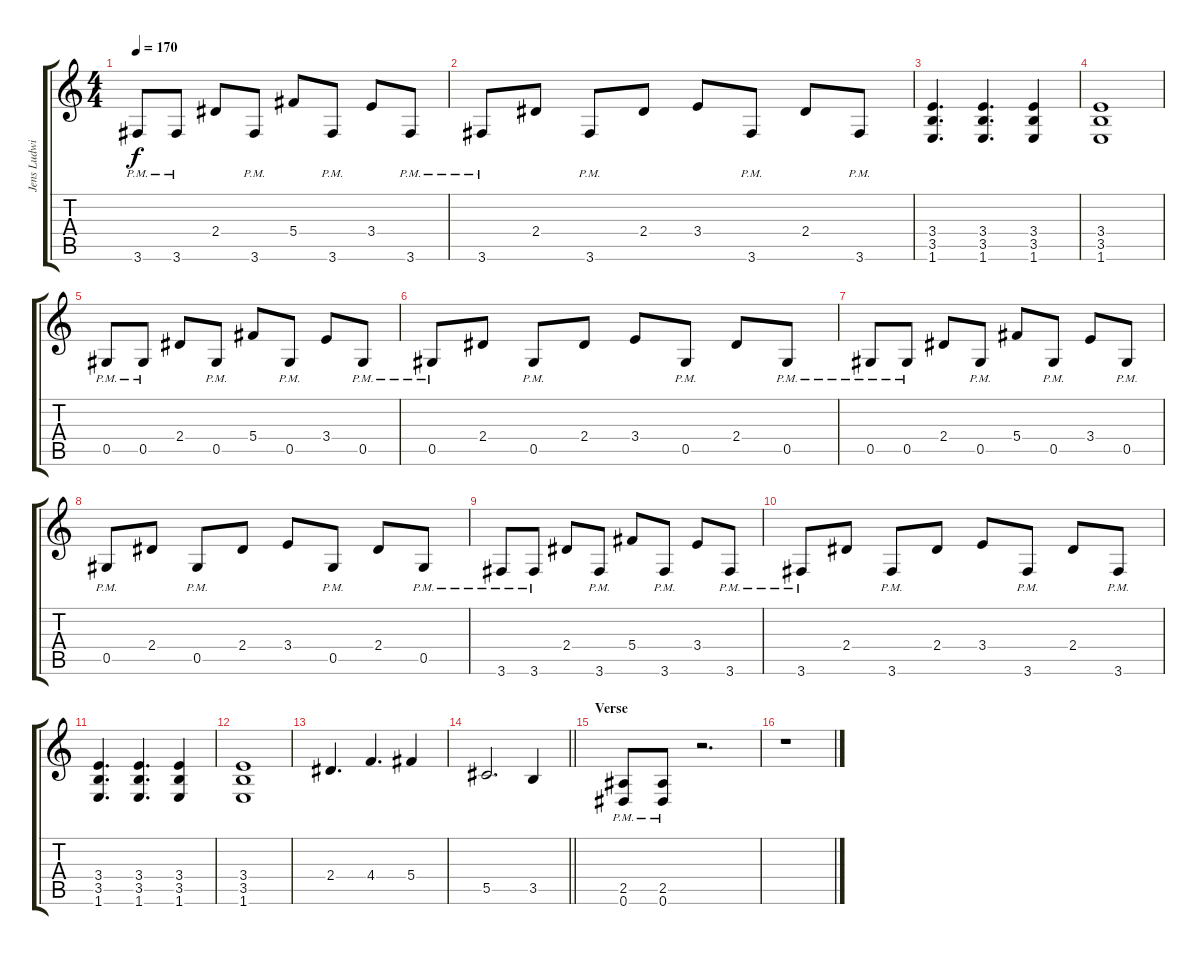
\track ("Jens Ludwig - Lead guitar" "Jens Ludwi") {instrument overdrivenguitar}
\staff {score tabs}
\tuning (Eb4 Bb3 Gb3 Db3 Ab2 Eb2) {hide}
\ts (4 4)
\tempo 170
\clef g2
\ks c
3.6{pm}.8{dy f} 3.6{pm}.8 2.4.8 3.6{pm}.8 5.4.8 3.6{pm}.8 3.4.8 3.6{pm}.8 |
3.6{pm}.8 2.4.8 3.6{pm}.8 2.4.8 3.4.8 3.6{pm}.8 2.4.8 3.6{pm}.8 |
(3.4 3.5 1.6).4{d} (3.4 3.5 1.6).4{d} (3.4 3.5 1.6).4 |
(3.4 3.5 1.6).1 |
0.5{pm}.8 0.5{pm}.8 2.4.8 0.5{pm}.8 5.4.8 0.5{pm}.8 3.4.8 0.5{pm}.8 |
0.5{pm}.8 2.4.8 0.5{pm}.8 2.4.8 3.4.8 0.5{pm}.8 2.4.8 0.5{pm}.8 |
0.5{pm}.8 0.5{pm}.8 2.4.8 0.5{pm}.8 5.4.8 0.5{pm}.8 3.4.8 0.5{pm}.8 |
0.5{pm}.8 2.4.8 0.5{pm}.8 2.4.8 3.4.8 0.5{pm}.8 2.4.8 0.5{pm}.8 |
3.6{pm}.8 3.6{pm}.8 2.4.8 3.6{pm}.8 5.4.8 3.6{pm}.8 3.4.8 3.6{pm}.8 |
3.6{pm}.8 2.4.8 3.6{pm}.8 2.4.8 3.4.8 3.6{pm}.8 2.4.8 3.6{pm}.8 |
(3.4 3.5 1.6).4{d} (3.4 3.5 1.6).4{d} (3.4 3.5 1.6).4 |
(3.4 3.5 1.6).1 |
2.4.4{d} 4.4.4{d} 5.4.4 |
\barLineRight lightlight
5.5.2{d} 3.5.4 |
\section ("" "Verse")
(2.5{pm} 0.6{pm}).8 (2.5{pm} 0.6{pm}).8 r.2{d} |
r.1
